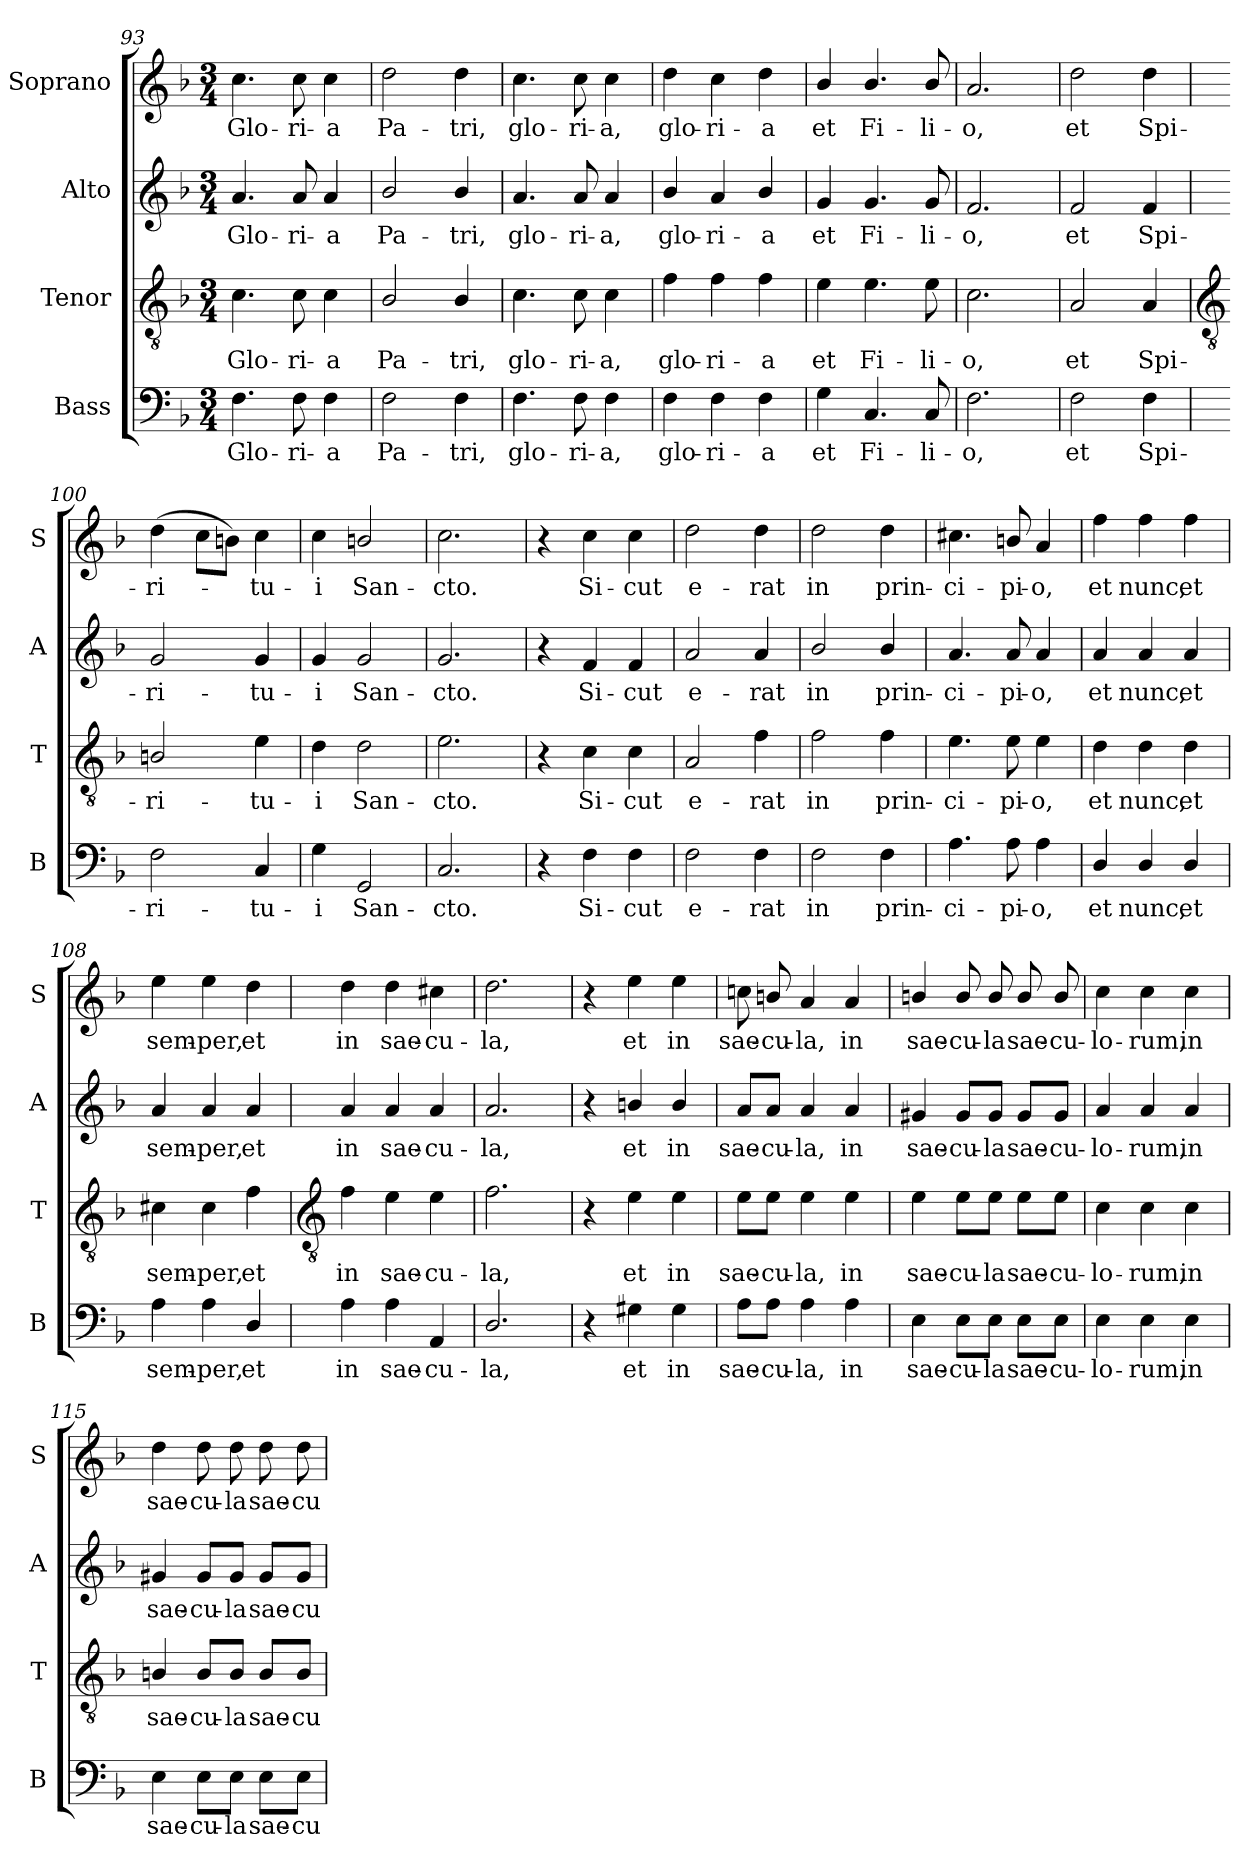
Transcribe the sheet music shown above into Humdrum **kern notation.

**kern	**text	**kern	**text	**kern	**text	**kern	**text
*part4	*part4	*part3	*part3	*part2	*part2	*part1	*part1
*staff4	*staff4	*staff3	*staff3	*staff2	*staff2	*staff1	*staff1
*I"Bass	*	*I"Tenor	*	*I"Alto	*	*I"Soprano	*
*I'B	*	*I'T	*	*I'A	*	*I'S	*
*clefF4	*	*clefGv2	*	*clefG2	*	*clefG2	*
*k[b-]	*	*k[b-]	*	*k[b-]	*	*k[b-]	*
*F:	*	*F:	*	*F:	*	*F:	*
*M3/4	*	*M3/4	*	*M3/4	*	*M3/4	*
=93	=93	=93	=93	=93	=93	=93	=93
!	!LO:LY:b	!	!LO:LY:b	!	!LO:LY:b	!	!LO:LY:b
4.F\	Glo-	4.c\	Glo-	4.a/	Glo-	4.cc\	Glo-
!	!LO:LY:b	!	!LO:LY:b	!	!LO:LY:b	!	!LO:LY:b
8F\	-ri-	8c\	-ri-	8a/	-ri-	8cc\	-ri-
!	!LO:LY:b	!	!LO:LY:b	!	!LO:LY:b	!	!LO:LY:b
4F\	-a	4c\	-a	4a/	-a	4cc\	-a
=94	=94	=94	=94	=94	=94	=94	=94
!	!LO:LY:b	!	!LO:LY:b	!	!LO:LY:b	!	!LO:LY:b
2F\	Pa-	2B-/	Pa-	2b-/	Pa-	2dd\	Pa-
!	!LO:LY:b	!	!LO:LY:b	!	!LO:LY:b	!	!LO:LY:b
4F\	-tri,	4B-/	-tri,	4b-/	-tri,	4dd\	-tri,
=95	=95	=95	=95	=95	=95	=95	=95
!	!LO:LY:b	!	!LO:LY:b	!	!LO:LY:b	!	!LO:LY:b
4.F\	glo-	4.c\	glo-	4.a/	glo-	4.cc\	glo-
!	!LO:LY:b	!	!LO:LY:b	!	!LO:LY:b	!	!LO:LY:b
8F\	-ri-	8c\	-ri-	8a/	-ri-	8cc\	-ri-
!	!LO:LY:b	!	!LO:LY:b	!	!LO:LY:b	!	!LO:LY:b
4F\	-a,	4c\	-a,	4a/	-a,	4cc\	-a,
=96	=96	=96	=96	=96	=96	=96	=96
!	!LO:LY:b	!	!LO:LY:b	!	!LO:LY:b	!	!LO:LY:b
4F\	glo-	4f\	glo-	4b-/	glo-	4dd\	glo-
!	!LO:LY:b	!	!LO:LY:b	!	!LO:LY:b	!	!LO:LY:b
4F\	-ri-	4f\	-ri-	4a/	-ri-	4cc\	-ri-
!	!LO:LY:b	!	!LO:LY:b	!	!LO:LY:b	!	!LO:LY:b
4F\	-a	4f\	-a	4b-/	-a	4dd\	-a
=97	=97	=97	=97	=97	=97	=97	=97
!	!LO:LY:b	!	!LO:LY:b	!	!LO:LY:b	!	!LO:LY:b
4G\	et	4e\	et	4g/	et	4b-/	et
!	!LO:LY:b	!	!LO:LY:b	!	!LO:LY:b	!	!LO:LY:b
4.C/	Fi-	4.e\	Fi-	4.g/	Fi-	4.b-/	Fi-
!	!LO:LY:b	!	!LO:LY:b	!	!LO:LY:b	!	!LO:LY:b
8C/	-li-	8e\	-li-	8g/	-li-	8b-/	-li-
=98	=98	=98	=98	=98	=98	=98	=98
!	!LO:LY:b	!	!LO:LY:b	!	!LO:LY:b	!	!LO:LY:b
2.F\	-o,	2.c\	-o,	2.f/	-o,	2.a/	-o,
=99	=99	=99	=99	=99	=99	=99	=99
!	!LO:LY:b	!	!LO:LY:b	!	!LO:LY:b	!	!LO:LY:b
2F\	et	2A/	et	2f/	et	2dd\	et
!	!LO:LY:b	!	!LO:LY:b	!	!LO:LY:b	!	!LO:LY:b
4F\	Spi-	4A/	Spi-	4f/	Spi-	4dd\	Spi-
!!LO:LB:g=z
=100	=100	=100	=100	=100	=100	=100	=100
*	*	*clefGv2	*	*	*	*	*
!	!LO:LY:b	!	!LO:LY:b	!	!LO:LY:b	!	!LO:LY:b
2F\	-ri-	2Bn/	-ri-	2g/	-ri-	(>4dd\	-ri-
.	.	.	.	.	.	8cc\L	.
.	.	.	.	.	.	8bn\J)	.
!	!LO:LY:b	!	!LO:LY:b	!	!LO:LY:b	!	!LO:LY:b
4C/	-tu-	4e\	-tu-	4g/	-tu-	4cc\	tu-
=101	=101	=101	=101	=101	=101	=101	=101
!	!LO:LY:b	!	!LO:LY:b	!	!LO:LY:b	!	!LO:LY:b
4G\	-i	4d\	-i	4g/	-i	4cc\	-i
!	!LO:LY:b	!	!LO:LY:b	!	!LO:LY:b	!	!LO:LY:b
2GG/	San-	2d\	San-	2g/	San-	2bn/	San-
=102	=102	=102	=102	=102	=102	=102	=102
!	!LO:LY:b	!	!LO:LY:b	!	!LO:LY:b	!	!LO:LY:b
2.C/	-cto.	2.e\	-cto.	2.g/	-cto.	2.cc\	-cto.
=103	=103	=103	=103	=103	=103	=103	=103
4r	.	4r	.	4r	.	4r	.
!	!LO:LY:b	!	!LO:LY:b	!	!LO:LY:b	!	!LO:LY:b
4F\	Si-	4c\	Si-	4f/	Si-	4cc\	Si-
!	!LO:LY:b	!	!LO:LY:b	!	!LO:LY:b	!	!LO:LY:b
4F\	-cut	4c\	-cut	4f/	-cut	4cc\	-cut
=104	=104	=104	=104	=104	=104	=104	=104
!	!LO:LY:b	!	!LO:LY:b	!	!LO:LY:b	!	!LO:LY:b
2F\	e-	2A/	e-	2a/	e-	2dd\	e-
!	!LO:LY:b	!	!LO:LY:b	!	!LO:LY:b	!	!LO:LY:b
4F\	-rat	4f\	-rat	4a/	-rat	4dd\	-rat
=105	=105	=105	=105	=105	=105	=105	=105
!	!LO:LY:b	!	!LO:LY:b	!	!LO:LY:b	!	!LO:LY:b
2F\	in	2f\	in	2b-/	in	2dd\	in
!	!LO:LY:b	!	!LO:LY:b	!	!LO:LY:b	!	!LO:LY:b
4F\	prin-	4f\	prin-	4b-/	prin-	4dd\	prin-
=106	=106	=106	=106	=106	=106	=106	=106
!	!LO:LY:b	!	!LO:LY:b	!	!LO:LY:b	!	!LO:LY:b
4.A\	-ci-	4.e\	-ci-	4.a/	-ci-	4.cc#X\	-ci-
!	!LO:LY:b	!	!LO:LY:b	!	!LO:LY:b	!	!LO:LY:b
8A\	-pi-	8e\	-pi-	8a/	-pi-	8bn/	-pi-
!	!LO:LY:b	!	!LO:LY:b	!	!LO:LY:b	!	!LO:LY:b
4A\	-o,	4e\	-o,	4a/	-o,	4a/	-o,
=107	=107	=107	=107	=107	=107	=107	=107
!	!LO:LY:b	!	!LO:LY:b	!	!LO:LY:b	!	!LO:LY:b
4D/	et	4d\	et	4a/	et	4ff\	et
!	!LO:LY:b	!	!LO:LY:b	!	!LO:LY:b	!	!LO:LY:b
4D/	nunc,	4d\	nunc,	4a/	nunc,	4ff\	nunc,
!	!LO:LY:b	!	!LO:LY:b	!	!LO:LY:b	!	!LO:LY:b
4D/	et	4d\	et	4a/	et	4ff\	et
=108	=108	=108	=108	=108	=108	=108	=108
!	!LO:LY:b	!	!LO:LY:b	!	!LO:LY:b	!	!LO:LY:b
4A\	sem-	4c#X\	sem-	4a/	sem-	4ee\	sem-
!	!LO:LY:b	!	!LO:LY:b	!	!LO:LY:b	!	!LO:LY:b
4A\	-per,	4c#\	-per,	4a/	-per,	4ee\	-per,
!	!LO:LY:b	!	!LO:LY:b	!	!LO:LY:b	!	!LO:LY:b
4D/	et	4f\	et	4a/	et	4dd\	et
!!LO:LB:g=z
=109	=109	=109	=109	=109	=109	=109	=109
*	*	*clefGv2	*	*	*	*	*
!	!LO:LY:b	!	!LO:LY:b	!	!LO:LY:b	!	!LO:LY:b
4A\	in	4f\	in	4a/	in	4dd\	in
!	!LO:LY:b	!	!LO:LY:b	!	!LO:LY:b	!	!LO:LY:b
4A\	sae-	4e\	sae-	4a/	sae-	4dd\	sae-
!	!LO:LY:b	!	!LO:LY:b	!	!LO:LY:b	!	!LO:LY:b
4AA/	-cu-	4e\	-cu-	4a/	-cu-	4cc#X\	-cu-
=110	=110	=110	=110	=110	=110	=110	=110
!	!LO:LY:b	!	!LO:LY:b	!	!LO:LY:b	!	!LO:LY:b
2.D/	-la,	2.f\	-la,	2.a/	-la,	2.dd\	-la,
=111	=111	=111	=111	=111	=111	=111	=111
4r	.	4r	.	4r	.	4r	.
!	!LO:LY:b	!	!LO:LY:b	!	!LO:LY:b	!	!LO:LY:b
4G#X\	et	4e\	et	4bn/	et	4ee\	et
!	!LO:LY:b	!	!LO:LY:b	!	!LO:LY:b	!	!LO:LY:b
4G#\	in	4e\	in	4b/	in	4ee\	in
=112	=112	=112	=112	=112	=112	=112	=112
!	!LO:LY:b	!	!LO:LY:b	!	!LO:LY:b	!	!LO:LY:b
8A\L	sae-	8e\L	sae-	8a/L	sae-	8ccn\	sae-
!	!LO:LY:b	!	!LO:LY:b	!	!LO:LY:b	!	!LO:LY:b
8A\J	-cu-	8e\J	-cu-	8a/J	-cu-	8bn/	-cu-
!	!LO:LY:b	!	!LO:LY:b	!	!LO:LY:b	!	!LO:LY:b
4A\	-la,	4e\	-la,	4a/	-la,	4a/	-la,
!	!LO:LY:b	!	!LO:LY:b	!	!LO:LY:b	!	!LO:LY:b
4A\	in	4e\	in	4a/	in	4a/	in
=113	=113	=113	=113	=113	=113	=113	=113
!	!LO:LY:b	!	!LO:LY:b	!	!LO:LY:b	!	!LO:LY:b
4E\	sae-	4e\	sae-	4g#X/	sae-	4bn/	sae-
!	!LO:LY:b	!	!LO:LY:b	!	!LO:LY:b	!	!LO:LY:b
8E\L	-cu-	8e\L	-cu-	8g#/L	-cu-	8b/	-cu-
!	!LO:LY:b	!	!LO:LY:b	!	!LO:LY:b	!	!LO:LY:b
8E\J	-la	8e\J	-la	8g#/J	-la	8b/	-la
!	!LO:LY:b	!	!LO:LY:b	!	!LO:LY:b	!	!LO:LY:b
8E\L	sae-	8e\L	sae-	8g#/L	sae-	8b/	sae-
!	!LO:LY:b	!	!LO:LY:b	!	!LO:LY:b	!	!LO:LY:b
8E\J	-cu-	8e\J	-cu-	8g#/J	-cu-	8b/	-cu-
=114	=114	=114	=114	=114	=114	=114	=114
!	!LO:LY:b	!	!LO:LY:b	!	!LO:LY:b	!	!LO:LY:b
4E\	-lo-	4c\	-lo-	4a/	-lo-	4cc\	-lo-
!	!LO:LY:b	!	!LO:LY:b	!	!LO:LY:b	!	!LO:LY:b
4E\	-rum,	4c\	-rum,	4a/	-rum,	4cc\	-rum,
!	!LO:LY:b	!	!LO:LY:b	!	!LO:LY:b	!	!LO:LY:b
4E\	in	4c\	in	4a/	in	4cc\	in
=115	=115	=115	=115	=115	=115	=115	=115
!	!LO:LY:b	!	!LO:LY:b	!	!LO:LY:b	!	!LO:LY:b
4E\	sae-	4Bn/	sae-	4g#X/	sae-	4dd\	sae-
!	!LO:LY:b	!	!LO:LY:b	!	!LO:LY:b	!	!LO:LY:b
8E\L	-cu-	8B/L	-cu-	8g#/L	-cu-	8dd\	-cu-
!	!LO:LY:b	!	!LO:LY:b	!	!LO:LY:b	!	!LO:LY:b
8E\J	-la	8B/J	-la	8g#/J	-la	8dd\	-la
!	!LO:LY:b	!	!LO:LY:b	!	!LO:LY:b	!	!LO:LY:b
8E\L	sae-	8B/L	sae-	8g#/L	sae-	8dd\	sae-
!	!LO:LY:b	!	!LO:LY:b	!	!LO:LY:b	!	!LO:LY:b
8E\J	-cu-	8B/J	-cu-	8g#/J	-cu-	8dd\	-cu-
=	=	=	=	=	=	=	=
*-	*-	*-	*-	*-	*-	*-	*-
